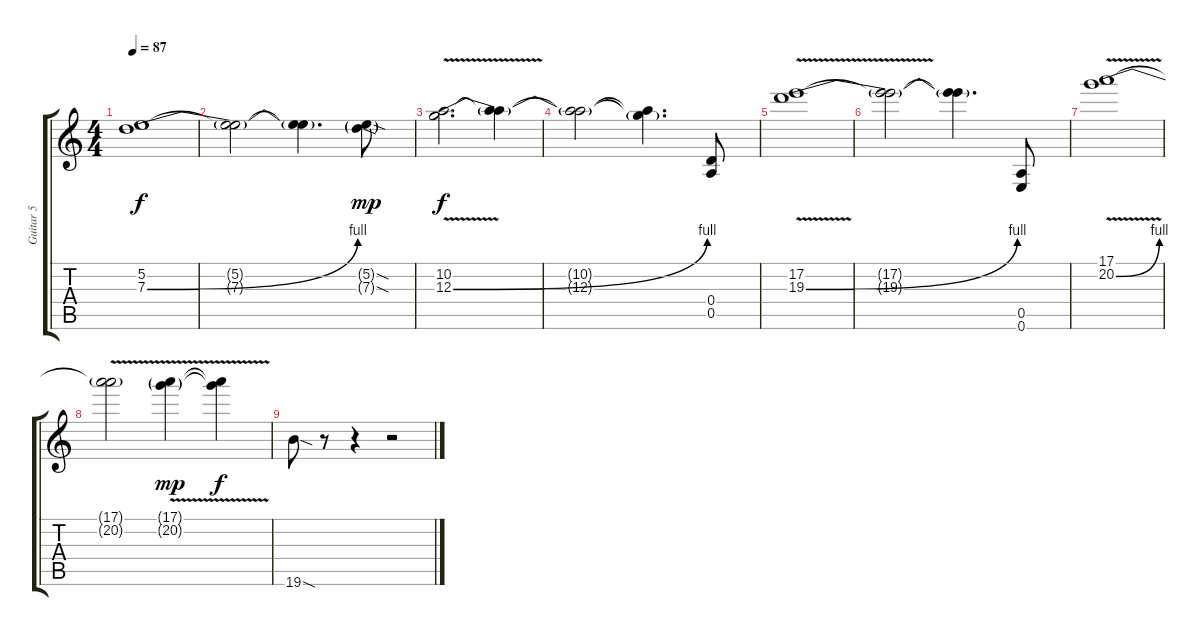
\track ("Guitar 5" "Guitar 5") {instrument overdrivenguitar}
\staff {score tabs}
\tuning (E4 B3 G3 D3 A2 E2) {hide}
\ts (4 4)
\tempo 87
\clef g2
\ks c
(5.2 7.3{be (bend 0 0 60 4)}).1{dy f} |
(5.2{t} 7.3{t}).2 (5.2{t} 7.3{t}).4{d} (5.2{sod g} 7.3{sod g}).8{dy mp} |
(10.2 12.3{be (bend 0 0 60 4) v}).2{d dy f} (10.2{t} 12.3{t}).4 |
(10.2{t} 12.3{t}).2 (10.2{t} 12.3{t}).4{d} (0.4 0.5).8 |
(17.2 19.3{be (bend 0 0 60 4) v}).1 |
(17.2{t} 19.3{t}).2 (17.2{t} 19.3{t}).4{d} (0.5 0.6).8 |
(17.1 20.2{be (bend 0 0 60 4) v}).1 |
(17.1{t} 20.2{t}).2 (17.1{v g} 20.2{g}).4{dy mp} (17.1{t} 20.2{t}).4{dy f} |
19.6{sod}.8 r.8 r.4 r.2
